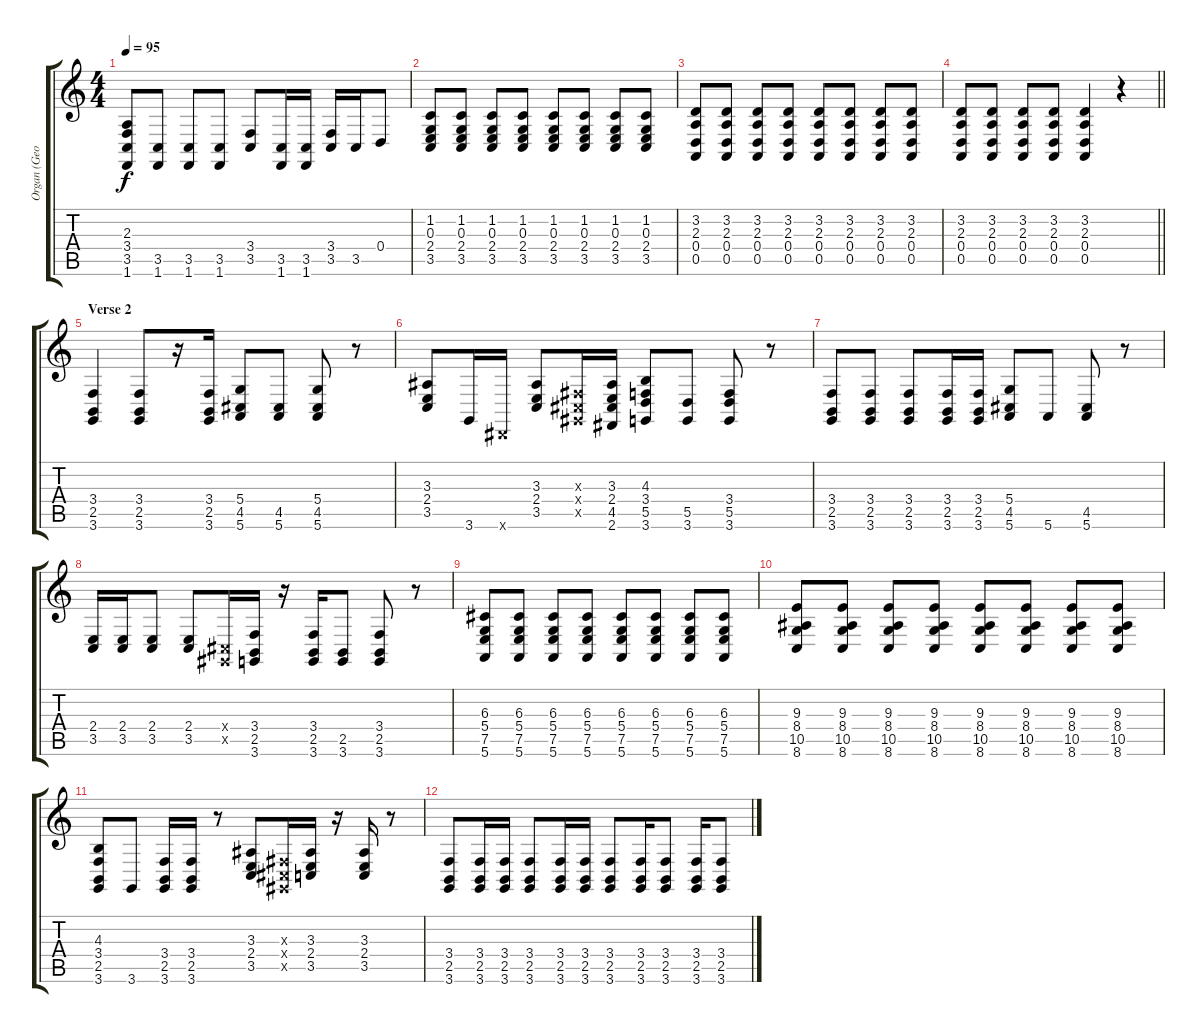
\track ("Organ (George Martin)" "Organ (Geo") {instrument drawbarorgan}
\staff {score tabs}
\tuning (E4 B3 G3 D3 A2 E2) {hide}
\ts (4 4)
\tempo 95
\clef g2
\ks c
(2.3 3.4 3.5 1.6).8{dy f} (3.5 1.6).8 (3.5 1.6).8 (3.5 1.6).8 (3.4 3.5).8 (3.5 1.6).16 (3.5 1.6).16 (3.4 3.5).16 3.5.16 0.4.8 |
(1.2 0.3 2.4 3.5).8 (1.2 0.3 2.4 3.5).8 (1.2 0.3 2.4 3.5).8 (1.2 0.3 2.4 3.5).8 (1.2 0.3 2.4 3.5).8 (1.2 0.3 2.4 3.5).8 (1.2 0.3 2.4 3.5).8 (1.2 0.3 2.4 3.5).8 |
(3.2 2.3 0.4 0.5).8 (3.2 2.3 0.4 0.5).8 (3.2 2.3 0.4 0.5).8 (3.2 2.3 0.4 0.5).8 (3.2 2.3 0.4 0.5).8 (3.2 2.3 0.4 0.5).8 (3.2 2.3 0.4 0.5).8 (3.2 2.3 0.4 0.5).8 |
\barLineRight lightlight
(3.2 2.3 0.4 0.5).8 (3.2 2.3 0.4 0.5).8 (3.2 2.3 0.4 0.5).8 (3.2 2.3 0.4 0.5).8 (3.2 2.3 0.4 0.5).4 r.4 |
\section ("" "Verse 2")
(3.4 2.5 3.6).4 (3.4 2.5 3.6).8 r.16 (3.4 2.5 3.6).16 (5.4 4.5 5.6).8 (4.5 5.6).8 (5.4 4.5 5.6).8 r.8 |
(3.3 2.4 3.5).8 3.6.16 -1.6{x}.16 (3.3 2.4 3.5).8 (-1.3{x} -1.4{x} -1.5{x}).16 (3.3 2.4 4.5 2.6).16 (4.3 3.4 5.5 3.6).8 (5.5 3.6).8 (3.4 5.5 3.6).8 r.8 |
(3.4 2.5 3.6).8 (3.4 2.5 3.6).8 (3.4 2.5 3.6).8 (3.4 2.5 3.6).16 (3.4 2.5 3.6).16 (5.4 4.5 5.6).8 5.6.8 (4.5 5.6).8 r.8 |
(2.4 3.5).16 (2.4 3.5).16 (2.4 3.5).8 (2.4 3.5).8 (-1.4{x} -1.5{x}).16 (3.4 2.5 3.6).16 r.16 (3.4 2.5 3.6).16 (2.5 3.6).8 (3.4 2.5 3.6).8 r.8 |
(6.3 5.4 7.5 5.6).8 (6.3 5.4 7.5 5.6).8 (6.3 5.4 7.5 5.6).8 (6.3 5.4 7.5 5.6).8 (6.3 5.4 7.5 5.6).8 (6.3 5.4 7.5 5.6).8 (6.3 5.4 7.5 5.6).8 (6.3 5.4 7.5 5.6).8 |
(9.3 8.4 10.5 8.6).8 (9.3 8.4 10.5 8.6).8 (9.3 8.4 10.5 8.6).8 (9.3 8.4 10.5 8.6).8 (9.3 8.4 10.5 8.6).8 (9.3 8.4 10.5 8.6).8 (9.3 8.4 10.5 8.6).8 (9.3 8.4 10.5 8.6).8 |
(4.3 3.4 2.5 3.6).8 3.6.8 (3.4 2.5 3.6).16 (3.4 2.5 3.6).16 r.8 (3.3 2.4 3.5).8 (-1.3{x} -1.4{x} -1.5{x}).16 (3.3 2.4 3.5).16 r.16 (3.3 2.4 3.5).16 r.8 |
(3.4 2.5 3.6).8 (3.4 2.5 3.6).16 (3.4 2.5 3.6).16 (3.4 2.5 3.6).8 (3.4 2.5 3.6).16 (3.4 2.5 3.6).16 (3.4 2.5 3.6).8 (3.4 2.5 3.6).16 (3.4 2.5 3.6).8 (3.4 2.5 3.6).16 (3.4 2.5 3.6).8
